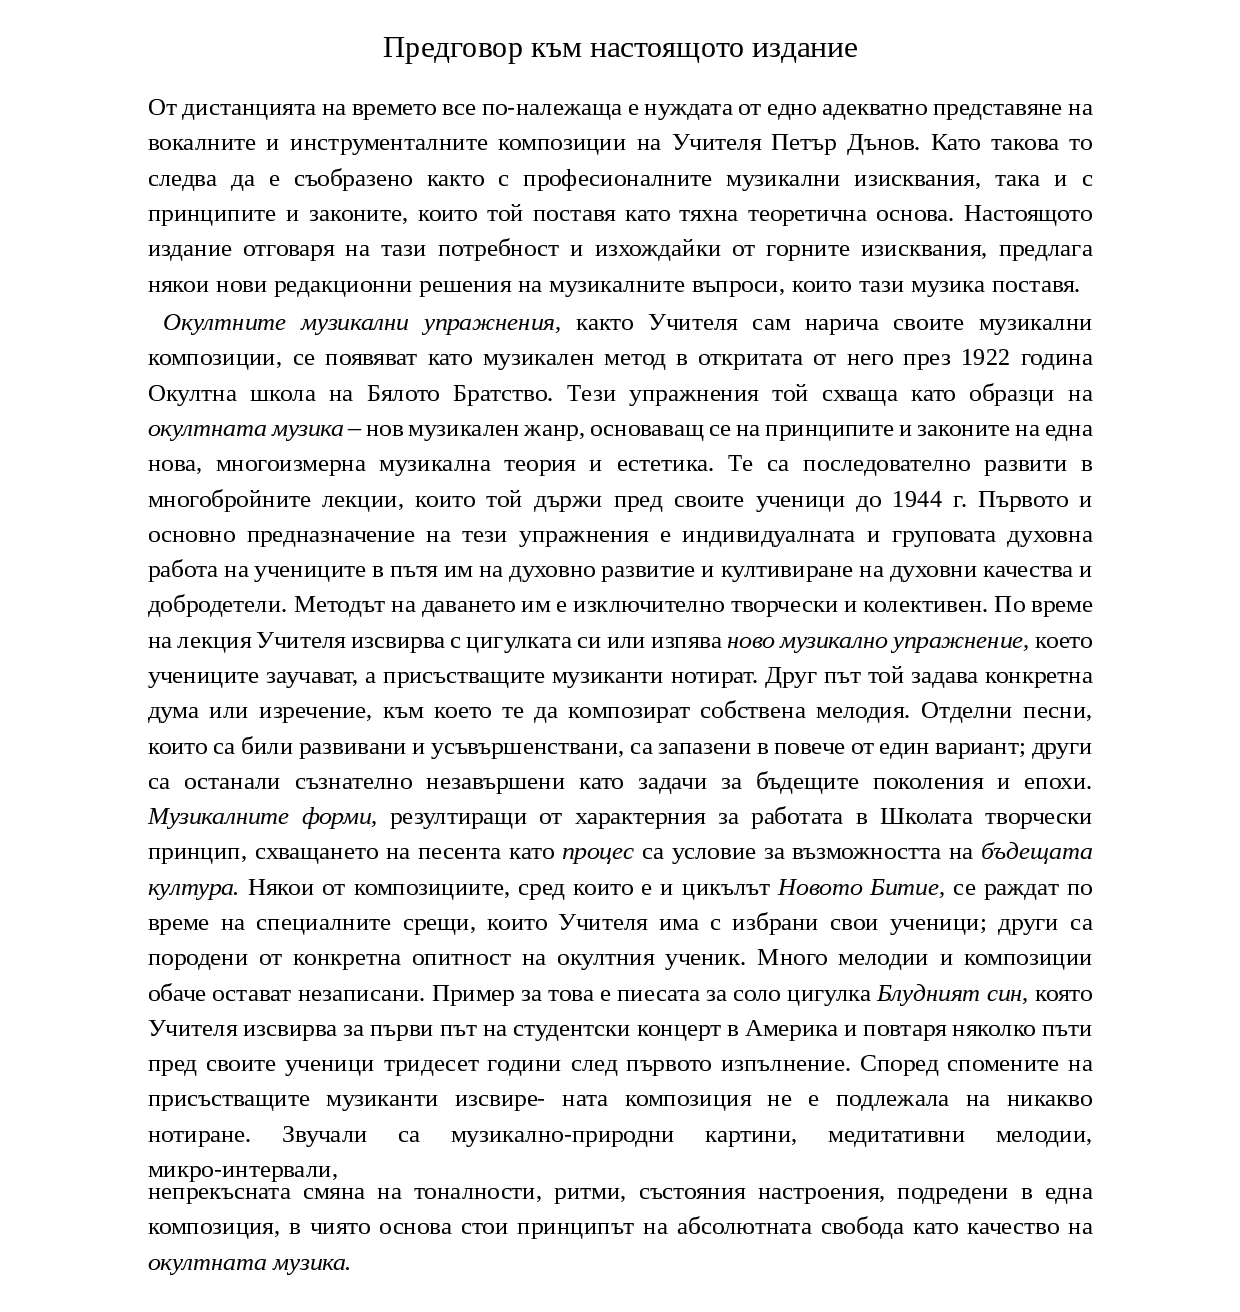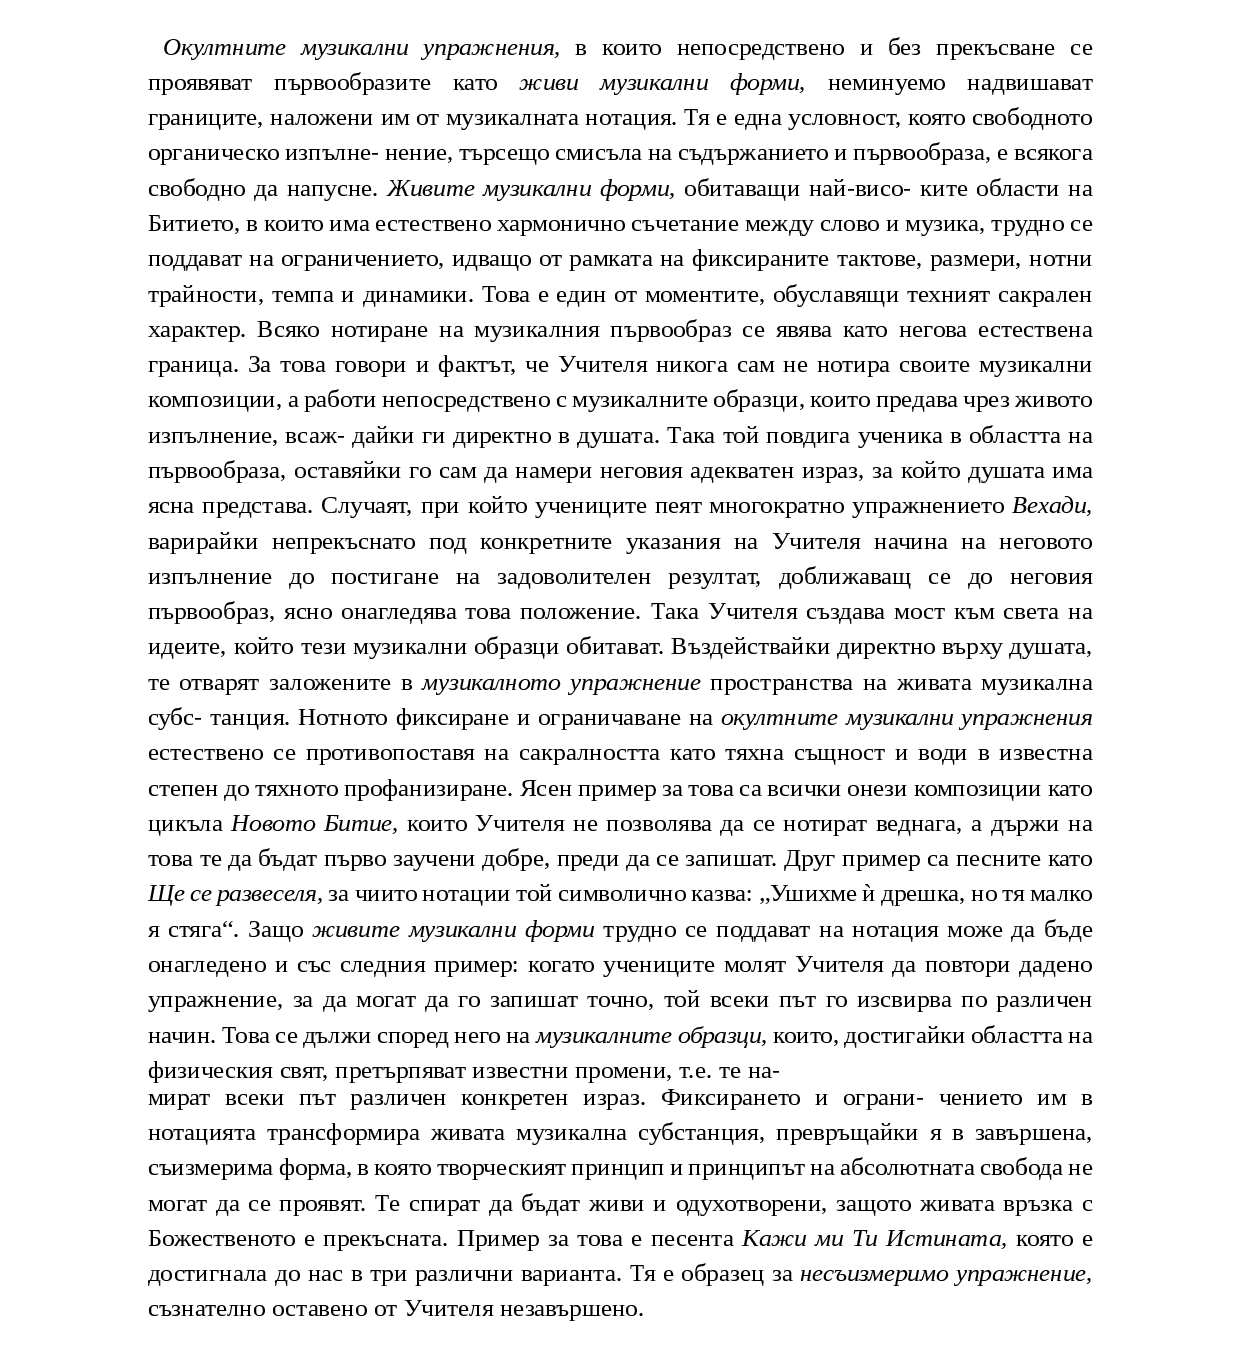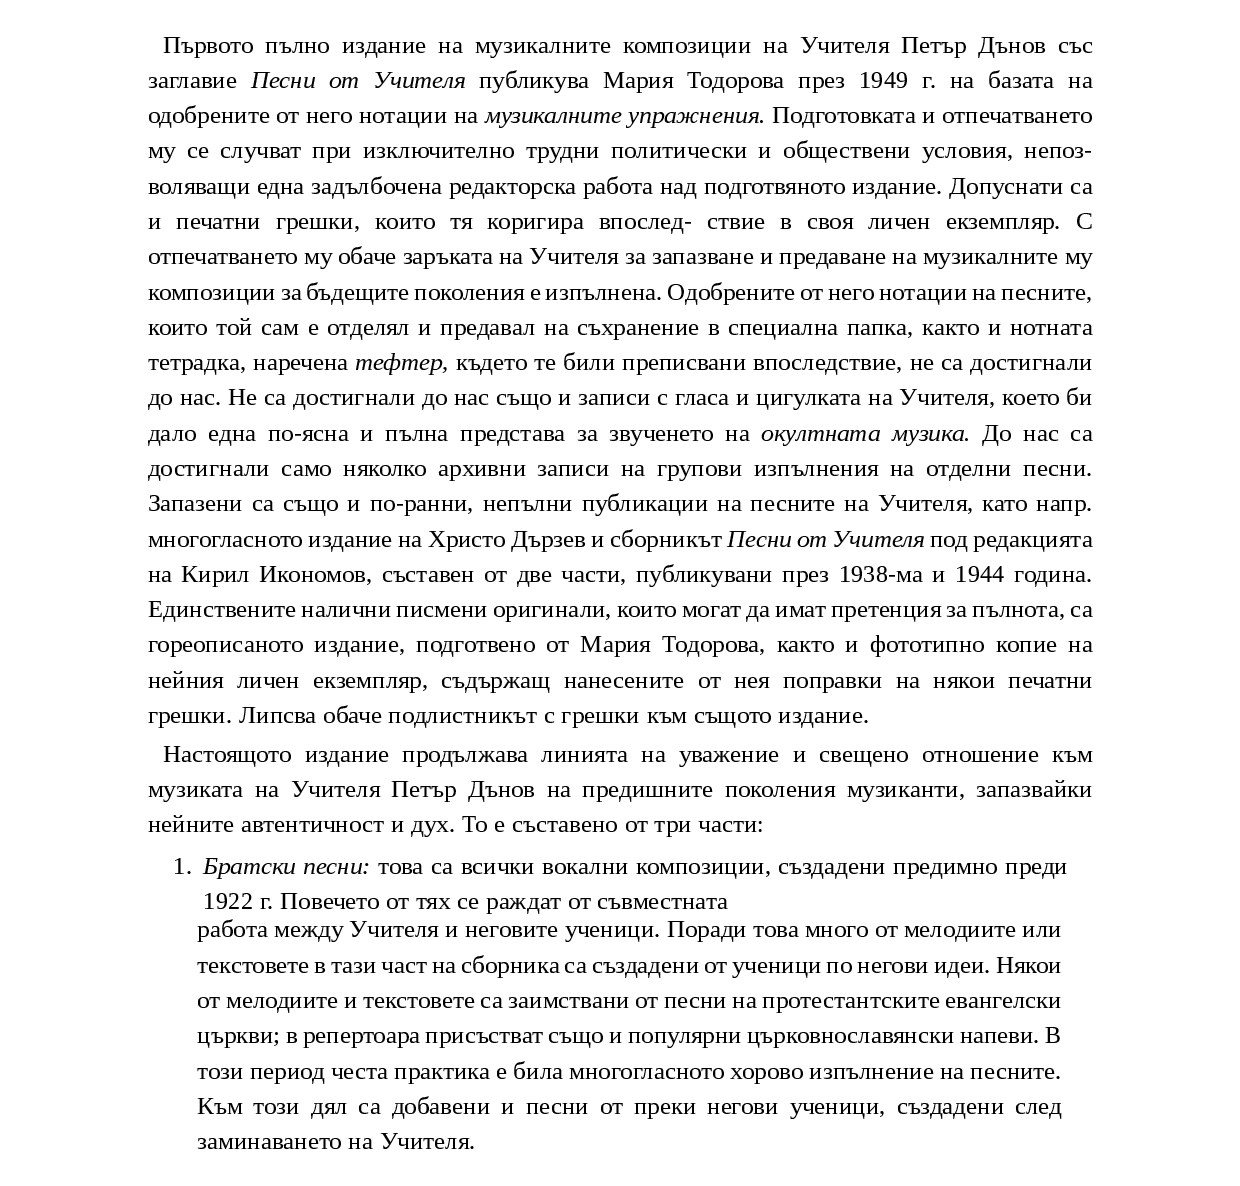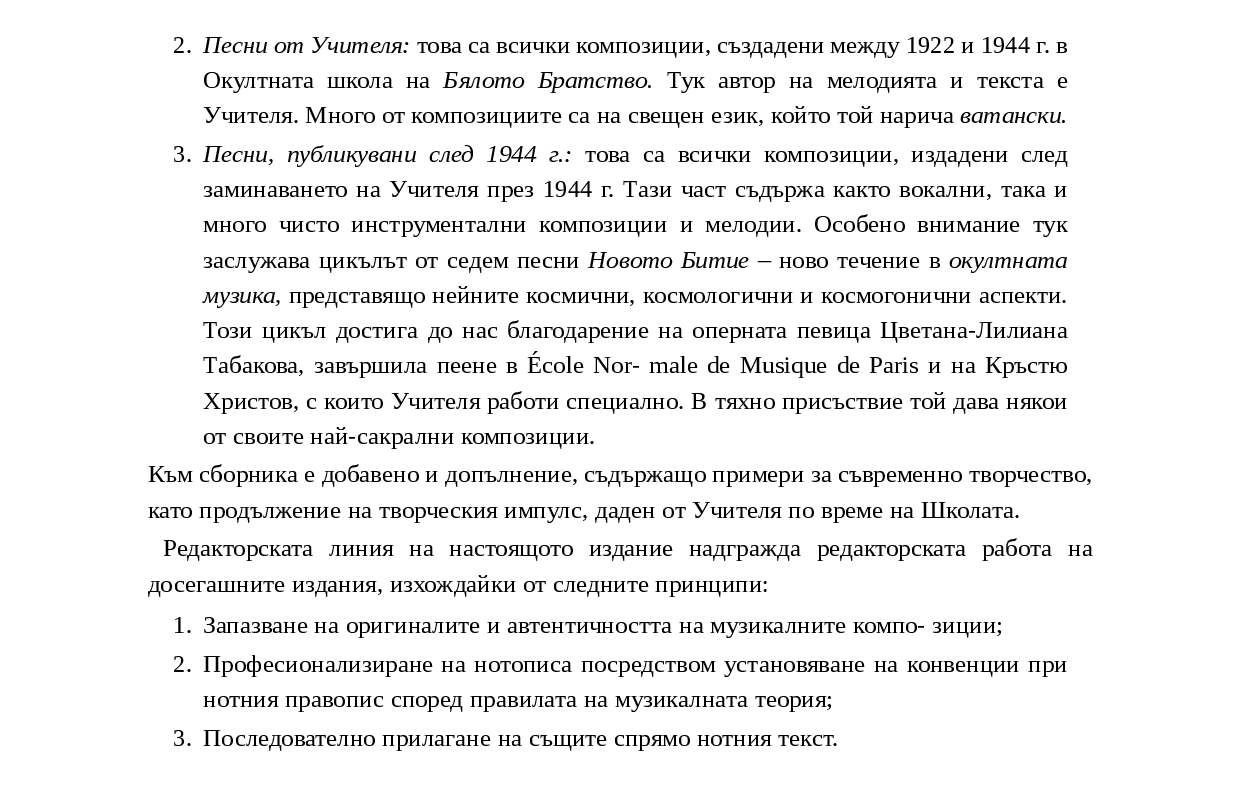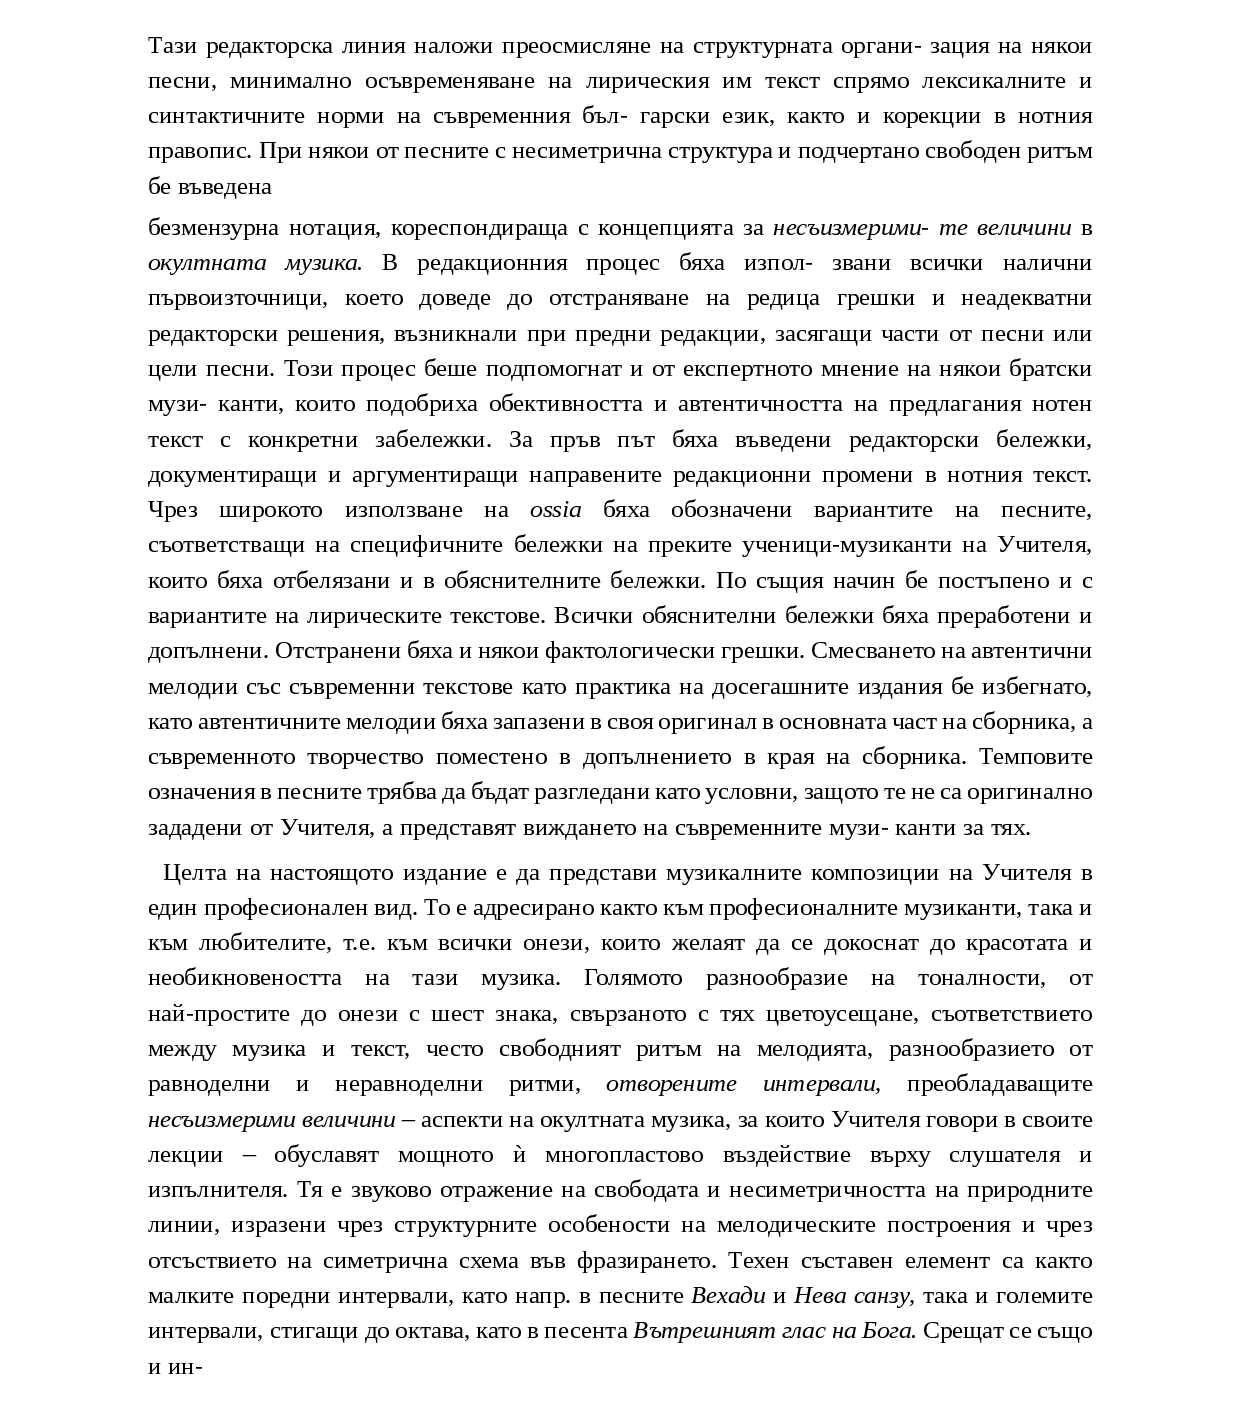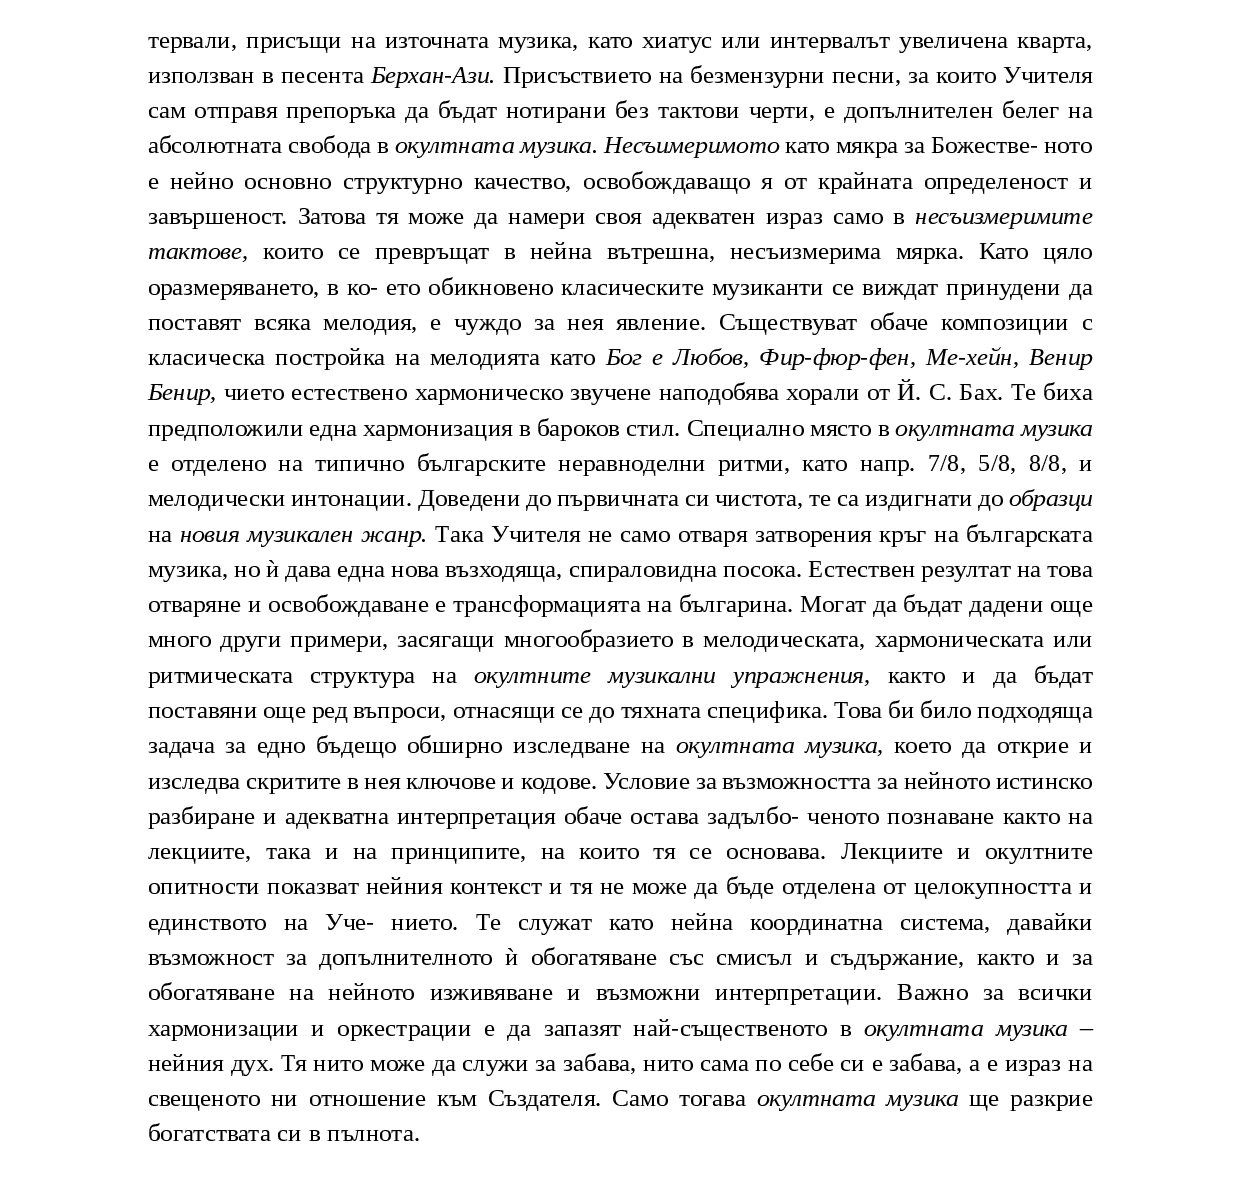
\version "2.24.4"

% include paper part and global functions
\include "include/globals.ily"

\bookpart {
 \paper {
    print-all-headers = ##t
    print-page-number = ##f
    print-first-page-number = ##f


    % put page numbers on the top and change the font style.
    oddHeaderMarkup = \markup
    \fill-line {
      ""
      \unless \on-first-page-of-part \fromproperty #'header:instrument
      \if \should-print-page-number \abs-fontsize #9 { \number \fromproperty #'page:page-number-string }
    }
    %% evenHeaderMarkup would inherit the value of
    %% oddHeaderMarkup if it were not defined here
    evenHeaderMarkup = \markup
    \fill-line {
      \if \should-print-page-number \abs-fontsize #9 { \number \fromproperty #'page:page-number-string }
      \unless \on-first-page-of-part \fromproperty #'header:instrument
      ""
    }

    oddFooterMarkup = \markup ""

    evenFooterMarkup = ""
    left-margin = 2.5\cm
    right-margin = 2.5\cm
    top-margin = 1.5\cm
    bottom-margin = 2.5\cm
    ragged-bottom = ##t % do not spread the staves to fill the whole vertical space
    top-markup-spacing.basic-distance = 8\mm % margin between page number and system for the first page
    top-system-spacing.basic-distance = 10\mm % margin between page number and system for the other pages

    % change distance between staves
    system-system-spacing =
    #'((basic-distance . 16)
       (minimum-distance . 6)
       (padding . 1)
       (stretchability . 12))
  }

  \header {
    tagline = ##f
  }

  \tocItem \markup "Предговор към настоящото издание"
  \markup \abs-fontsize #15  { \fill-line {"Предговор към настоящото издание"} }

  \markup \abs-fontsize #12 {
    \vspace #1.5 \override #'(baseline-skip . 3.4)
    \justify {


      От дистанцията на времето все по-належаща е нуждата от едно адекватно представяне на вокалните и инструменталните композиции на Учителя Петър Дънов. Като такова то следва да е съобразено както с професионалните музикални изисквания, така и с принципите и законите, които той поставя като тяхна теоретична основа. Настоящото издание отговаря на тази потребност и изхождайки от горните изисквания, предлага някои нови редакционни решения на музикалните въпроси, които тази музика поставя.



    }
  }

  \markup \abs-fontsize #12 {
    \vspace #0.9  \override #'(baseline-skip . 3.4)
    \justify {
      \hspace #1.5
      \italic {Окултните} \italic {музикални} \italic {упражнения,} както Учителя сам нарича своите музикални композиции, се появяват като музикален метод в откритата от него през 1922 година Окултна школа на Бялото Братство. Тези упражнения той схваща като образци на \italic {окултната} \italic {музика} – нов музикален жанр, основаващ се на принципите и законите на една нова, многоизмерна музикална теория и естетика. Те са последователно развити в многобройните лекции, които той държи пред своите ученици до 1944 г. Първото и основно предназначение на тези упражнения е индивидуалната и груповата духовна работа на учениците в пътя им на духовно развитие и култивиране на духовни качества и добродетели. Методът на даването им е изключително творчески и колективен. По време на лекция Учителя изсвирва с цигулката си или изпява \italic {ново} \italic {музикално} \italic {упражнение,} което учениците заучават, а присъстващите музиканти нотират. Друг път той задава конкретна дума или  изречение, към което те да композират собствена мелодия. Отделни песни, които са били развивани и усъвършенствани, са запазени в повече от един вариант; други са останали съзнателно незавършени като задачи за бъдещите поколения и епохи.  \italic {Музикалните} \italic {форми,} резултиращи от характерния за работата в Школата творчески принцип, схващането на песента като \italic {процес} са условие за възможността на \italic {бъдещата} \italic {култура.} Някои от композициите, сред които е и цикълът \italic {Новото} \italic {Битие,} се раждат по време на специалните срещи, които Учителя има с избрани свои ученици; други са породени от конкретна опитност на окултния ученик. Много мелодии и композиции обаче остават незаписани. Пример за това е пиесата за соло цигулка \italic {Блудният} \italic {син,} която Учителя изсвирва за първи път на студентски концерт в Америка и повтаря няколко пъти пред своите ученици тридесет години след първото изпълнение. Според спомените на присъстващите музиканти изсвире- ната композиция не е подлежала на никакво нотиране. Звучали са музикално-природни картини, медитативни мелодии, микро-интервали,


    }
  }

  \markup \abs-fontsize #12 {
    \override #'(baseline-skip . 3.4)
    \justify {

      непрекъсната смяна на тоналности, ритми, състояния настроения, подредени в една композиция, в чиято основа стои принципът на абсолютната свобода като качество на \italic{окултната} \italic {музика.}

    }
  }

  \markup \abs-fontsize #12 {
    \vspace #0.9  \override #'(baseline-skip . 3.4)
    \justify {
      \hspace #1.5

      \italic{Окултните} \italic{музикални} \italic{упражнения,} в които непосредствено и без прекъсване се проявяват първообразите като \italic{живи} \italic{музикални} \italic{форми,} неминуемо надвишават границите, наложени им от музикалната нотация. Тя е една условност, която свободното органическо изпълне- нение, търсещо смисъла на съдържанието и първообраза, е всякога свободно да напусне.  \italic{Живите} \italic{музикални} \italic{форми,} обитаващи най-висо- ките области на Битието, в които има естествено хармонично съчетание между слово и музика, трудно се поддават на ограничението, идващо от рамката на фиксираните тактове, размери, нотни трайности, темпа и динамики. Това е един от моментите, обуславящи техният сакрален характер. Всяко нотиране на музикалния първообраз се явява като негова естествена граница. За това говори и фактът, че Учителя никога сам не нотира своите музикални композиции, а работи непосредствено с  музикалните образци, които предава чрез живото изпълнение, всаж- дайки ги директно в душата. Така той  повдига ученика в областта на първообраза, оставяйки го сам да намери неговия адекватен израз, за който душата има ясна представа. Случаят, при който учениците пеят многократно упражнението \italic{Вехади,} варирайки непрекъснато под конкретните указания на Учителя начина на неговото изпълнение до постигане на задоволителен резултат, доближаващ се до неговия първообраз, ясно онагледява това положение. Така Учителя създава мост към света на идеите, който тези музикални образци обитават. Въздействайки директно върху душата, те отварят заложените в \italic{музикалното} \italic{упражнение} пространства на живата музикална субс- танция. Нотното фиксиране и ограничаване на \italic{окултните} \italic{музикални} \italic{упражнения} естествено се противопоставя на сакралността като тяхна същност и води в известна степен до тяхното профанизиране. Ясен пример за това са всички онези композиции като цикъла \italic{Новото} \italic{Битие,} които Учителя не позволява да се нотират веднага, а държи на това те да бъдат първо заучени добре, преди да се запишат. Друг пример са песните като \italic{Ще} \italic{се }\italic{развеселя,} за чиито нотации той символично казва: „Ушихме ѝ дрешка, но тя малко я стяга“. Защо \italic{живите} \italic{музикални} \italic{форми} трудно се поддават на нотация може да бъде онагледено и със следния пример: когато учениците молят Учителя да повтори дадено упражнение, за да могат да го запишат точно, той всеки път го изсвирвa по различен начин. Това се дължи според него на  \italic{музикалните} \italic{образци,} които, достигайки областта на физическия свят, претърпяват известни промени, т.е. те на-

    }
  }

  \markup \abs-fontsize #12 {
    \override #'(baseline-skip . 3.4)
    \justify {
      мират всеки път различен конкретен израз. Фиксирането и ограни- чението им в нотацията трансформира живата музикална субстанция, превръщайки я в завършена, съизмерима форма, в която творческият принцип и принципът на абсолютната свобода не могат да се проявят. Те спират да бъдат живи и одухотворени, защото живата връзка с Божественото е прекъсната. Пример за това е песента \italic{Кажи} \italic{ми} \italic{Ти} \italic{Истината,} която е достигнала до нас в три различни варианта. Тя е образец за \italic{несъизмеримо упражнение,} съзнателно оставено от Учителя незавършено.
    }
  }

  \markup \abs-fontsize #12 {
    \vspace #0.9  \override #'(baseline-skip . 3.4)
    \justify {
      \hspace #1.5
      Първото пълно издание на музикалните композиции на Учителя Петър Дънов със заглавие \italic {Песни} \italic {от} \italic {Учителя} публикува Мария Тодорова през 1949 г. на базата на одобрените от него нотации на \italic {музикалните} \italic {упражнения.} Подготовката и отпечатването му се случват при изключително трудни политически и обществени условия, непоз- воляващи една задълбочена редакторска работа над подготвяното издание. Допуснати са и печатни грешки, които тя коригира впослед- ствие в своя личен екземпляр. С отпечатването му обаче заръката на Учителя за запазване и предаване на музикалните му композиции за бъдещите поколения е изпълнена. Одобрените от него нотации на песните, които той сам е отделял и предавал на съхранение в специална папка, както и нотната тетрадка, наречена \italic {тефтер,} където те били преписвани впоследствие, не са достигнали до нас. Не са достигнали до нас също и записи с гласа и цигулката на Учителя, което би дало една по-ясна и пълна представа за звученето на \italic {окултната} \italic {музика.} До нас са достигнали само няколко архивни записи на групови изпълнения на отделни песни. Запазени са също и по-ранни, непълни публикации на песните на Учителя, като напр. многогласното издание на Христо Дързев и сборникът \italic {Песни} \italic {от} \italic {Учителя} под редакцията на Кирил Икономов, съставен от две части, публикувани през 1938-ма и 1944 година. Единствените налични писмени оригинали, които могат да имат претенция за пълнота, са гореописаното издание, подготвено от Мария Тодорова, както и фототипно копие на нейния личен екземпляр, съдържащ нанесените от нея поправки на някои печатни грешки. Липсва обаче подлистникът с грешки към същото издание.
    }
  }
  \markup \abs-fontsize #12 {
    \vspace #0.9  \override #'(baseline-skip . 3.4)
    \justify {
      \hspace #1.5
      Настоящото издание продължава линията на уважение и свещено отношение към музиката на Учителя Петър Дънов на предишните поколения музиканти, запазвайки нейните автентичност и дух. То е съставено от три части:
    }
  }
  \markup  \override #'(line-width . 83.3) \abs-fontsize #12  {
    \override #'(baseline-skip . 3.4)  \vspace #1 \column {
      "    1."
    }
    \hspace #0.5
    \override #'(baseline-skip . 3.4) \column {
      \justify {
        \italic {Братски песни: } това са всички вокални композиции, създадени предимно преди 1922 г. Повечето от тях се раждат от съвместната
      }
    }
  }

  \markup  \override #'(line-width . 83.3) \abs-fontsize #12  {
    \override #'(baseline-skip . 3.4) \column {
      "      "
    }
    \hspace #0.5
    \override #'(baseline-skip . 3.4) \column {
      \justify {
        работа между Учителя и неговите ученици. Поради това много от мелодиите или текстовете в тази част на сборника са създадени от ученици по негови идеи. Някои от мелодиите  и текстовете са заимствани от песни на протестантските евангелски църкви; в репертоара присъстват също и популярни църковнославянски напеви. В този период честа практика е била многогласното хорово изпълнение на песните. Към този дял са добавени и песни от преки негови ученици, създадени след заминаването на Учителя.
      }
    }
  }

  \markup \override #'(line-width . 83.3) \abs-fontsize #12 {
    \vspace #0.9  \override #'(baseline-skip . 3.4) \column {
      "    2."
    }
    \hspace #0.5
    \override #'(baseline-skip . 3.4) \column {
      \justify {
        \italic { Песни от Учителя: } това са всички композиции, създадени между 1922 и 1944 г. в Окултната школа на \italic {Бялото}
        \italic {Братство.} Тук автор на мелодията и текста е Учителя. Много от композициите са на свещен език, който той
        нарича \italic {ватански.}
      }
    }
  }

  \markup \override #'(line-width . 83.3) \abs-fontsize #12 {
    \vspace #0.9  \override #'(baseline-skip . 3.4) \column {
      "    3."
    }
    \hspace #0.5
    \override #'(baseline-skip . 3.4) \column {
      \justify {
        \italic {Песни, публикувани след 1944 г.:  } това са всички композиции, издадени след заминаването на Учителя през 1944 г.
        Тази част съдържа както вокални, така и много чисто инструментални композиции и мелодии. Особено внимание тук заслужава цикълът от седем песни \italic {Новото} \italic{Битие} – ново течение в \italic {окултната} \italic {музика,} представящо нейните космични, космологични и космогонични аспекти. Този цикъл достига до нас благодарение на оперната певица Цветана-Лилиана Табакова, завършила пеене в École Nor- male de Musique de Paris и на Кръстю Христов, с които Учителя работи специално. В тяхно присъствие той дава някои от своите най-сакрални композиции.
      }
    }
  }
  \markup \abs-fontsize #12 {
    \vspace #0.9 \override #'(baseline-skip . 3.4)
    \justify {
      Към сборника е добавено и допълнение, съдържащо примери за съвременно творчество, като продължение на творческия импулс, даден от Учителя по време на Школата.
    }
  }

  \markup \abs-fontsize #12 {
    \vspace #0.9  \override #'(baseline-skip . 3.4)
    \justify {
      \hspace #1.5
      Редакторската линия на настоящото издание надгражда редакторската работа на досегашните издания, изхождайки от следните принципи:
    }
  }


  \markup \override #'(line-width . 83.3) \abs-fontsize #12 {
    \override #'(baseline-skip . 3.4) \vspace #1 \column {
      "    1."
    }
    \hspace #0.5
    \override #'(baseline-skip . 3.4) \column {
      \justify {
        Запазване на оригиналите и автентичността на музикалните компо- зиции;
      }
    }
  }
  \markup \override #'(line-width . 83.3) \abs-fontsize #12 {
    \vspace #0.9  \override #'(baseline-skip . 3.4) \column {
      "    2."
    }
    \hspace #0.5
    \override #'(baseline-skip . 3.4) \column {
      \justify {
        Професионализиране на нотописа посредством установяване на конвенции при нотния правопис според правилата на музикалната теория;
      }
    }
  }

  \markup \override #'(line-width . 83.3) \abs-fontsize #12 {
    \vspace #0.9 \override #'(baseline-skip . 3.4) \column {
      "    3."
    }
    \hspace #0.5
    \override #'(baseline-skip . 3.4) \column {
      \justify {
        Последователно прилагане на същите спрямо нотния текст.
      }
    }
  }

  \markup \abs-fontsize #12 {
    \vspace #0.9  \override #'(baseline-skip . 3.4)
    \justify {
      Tази редакторска линия наложи преосмисляне на структурната органи- зация на някои песни, минимално осъвременяване на лирическия им текст спрямо лексикалните и синтактичните норми на съвременния бъл- гарски език, както и корекции в нотния правопис. При някои от песните с несиметрична структура и подчертано свободен ритъм бе въведена

    }
  }
  \markup \abs-fontsize #12 {
    \vspace #1  \override #'(baseline-skip . 3.4)
    \justify {
      безмензурна нотация, кореспондираща с концепцията за \italic"несъизмерими-" \italic"те" \italic"величини" в \italic"окултната" \italic"музика." В редакционния процес бяха изпол- звани всички налични първоизточници, което доведе до отстраняване на редица грешки и неадекватни редакторски решения, възникнали при предни редакции, засягащи части от песни или цели песни. Този процес беше подпомогнат и от експертното мнение на някои братски музи- канти, които подобриха обективността и автентичността на предлагания нотен текст с конкретни забележки. За пръв път бяха въведени редакторски бележки, документиращи и аргументиращи направените редакционни промени в нотния текст. Чрез широкото използване на \italic {ossia} бяха обозначени вариантите на песните, съответстващи на специфичните бележки на преките ученици-музиканти на Учителя, които бяха отбелязани и в обяснителните бележки. По същия начин бе постъпено и с вариантите на лирическите текстове. Всички обяснителни бележки бяха преработени и допълнени. Отстранени бяха и някои фактологически грешки. Смесването на автентични мелодии със съвременни текстове като практика на досегашните издания бе избегнато, като автентичните мелодии бяха запазени в своя оригинал в основната част на сборника, а съвременното творчество поместено в допълнението в края на сборника. Темповите означения в песните трябва да бъдат разгледани като условни, защото те не са оригинално зададени от Учителя, а представят виждането на съвременните музи- канти за тях.

    }
  }
  \markup \abs-fontsize #12 {
    \vspace #1.1 \override #'(baseline-skip . 3.4)
    \justify {
      \hspace #1.5

      Целта на настоящото издание е да представи музикалните композиции на Учителя в един професионален вид. То е адресирано както към професионалните музиканти, така и към любителите, т.е. към всички онези, които желаят да се докоснат до красотата и необикновеността на тази музика. Голямото разнообразие на тоналности, от най-простите до онези с шест знака, свързаното с тях цветоусещане, съответствието между музика и текст, често свободният ритъм на мелодията, разнообразието от равноделни и неравноделни ритми, \italic {отворените} \italic {интервали,} преобладаващите \italic {несъизмерими} \italic {величини} – аспекти на окултната музика, за които Учителя говори в своите лекции – обуславят мощното ѝ многопластово въздействие върху слушателя и изпълнителя. Тя е звуково отражение на свободата и несиметричността на природните линии, изразени чрез структурните особености на мелодическите построения и чрез отсъствието на симетрична схема във фразирането. Техен съставен елемент са както малките поредни интервали, като напр. в песните \italic {Вехади} и \italic {Нева санзу,} така и големите интервали, стигащи до октава, като в песента  \italic {Вътрешният } \italic {глас на Бога.} Срещат се също  и ин-
    }
  }


  \markup \abs-fontsize #12 {
    \override #'(baseline-skip . 3.4)
    \justify {

      тервали, присъщи на източната музика, като хиатус или интервалът увеличена кварта, използван в песента \italic {Берхан-Ази.} Присъствието на безмензурни песни, за които Учителя сам отправя препоръка да бъдат нотирани без тактови черти, е допълнителен белег на абсолютната свобода в \italic {окултната} \italic {музика.} \italic {Несъимеримото} като мякра за Божестве- ното е нейнo основно структурно качество, освобождаващо я от крайната определеност и завършеност. Затова тя може да намери своя адекватен израз само в \italic {несъизмеримите} \italic {тактове,} които се превръщат в нейна вътрешна, несъизмерима мярка. Като цяло оразмеряването, в ко- ето обикновено класическите музиканти се виждат принудени да поставят всяка мелодия, е чуждо за нея явление. Съществуват обаче композиции с класическа постройка на мелодията като \italic {Бог e Любов,} \italic {Фир-фюр-фен,} \italic {Ме-хейн,} \italic {Венир} \italic{ Бенир,} чието естествено хармоническо звучене наподобява хорали от Й. С. Бах. Те биха предположили една хармонизация в бароков стил. Специално място в \italic {окултната} \italic {музика} е отделено на типично българските неравноделни ритми, като напр. 7/8, 5/8, 8/8, и мелодически интонации. Доведени до първичната си чистота, те са издигнати до \italic {образци} на \italic {новия} \italic {музикален} \italic {жанр.} Така Учителя не само отваря затворения кръг на българската музика, но ѝ дава една нова възходяща, спираловидна посока. Естествен резултат на това отваряне и освобождаване е трансформацията на българина. Могат да бъдат дадени още много други примери, засягащи многообразието в мелодическата, хармоническата или ритмическата структура на \italic {окултните} \italic {музикални} \italic {упражнения,} както и да бъдат поставяни още ред въпроси, отнасящи се до тяхната специфика. Това би било подходяща задача за едно бъдещо обширно изследване на \italic {окултната} \italic {музика,} което да открие и изследва скритите в нея ключове и кодове. Условие за възможността за нейното истинско разбиране и адекватна интерпретация обаче остава задълбо- ченото познаване както на лекциите, така и на принципите, на които тя се основава. Лекциите и окултните опитности показват нейния контекст и тя не може да бъде отделена от целокупността и единството на Уче- нието. Те служат като нейна координатна система, давайки възможност за допълнителното ѝ обогатяване със смисъл и съдържание, както и за обогатяване на нейното изживяване и възможни интерпретации. Важно за всички хармонизации и оркестрации е да запазят най-същественото в \italic {окултната музика} – нейния дух. Тя нито може да служи за забава, нито сама по себе си е забава, а е израз на свещеното ни отношение към Създателя. Само тогава \italic {окултната} \italic {музика} ще разкрие богатствата си в пълнота.



    }
  }


  \pageBreak

  \markup \abs-fontsize #12 {
    \override #'(baseline-skip . 3.4)
    \justify {
      \hspace #1.5 От името на целия издателски екип пожелаваме приятни индивидуални и колективни занимания с тази неземна, космична музика! Бог е Любов.
    }
  }

  \markup \abs-fontsize #12 \raise #0 \override #'(baseline-skip . 3.4) {
    \column {
      \line {"  "}
      \line {"  "}
      %\fill-line { "" ""  \italic {"Петър Ганев, София    "} }
      \fill-line { "" ""  \italic {"Мария Кирева   "} }
      \fill-line { "" ""  \italic {"Мюнхен, 2024 г."} }
    }
  }

} % bookpart



% Più mosso
% „Weiße Bruderschaft“